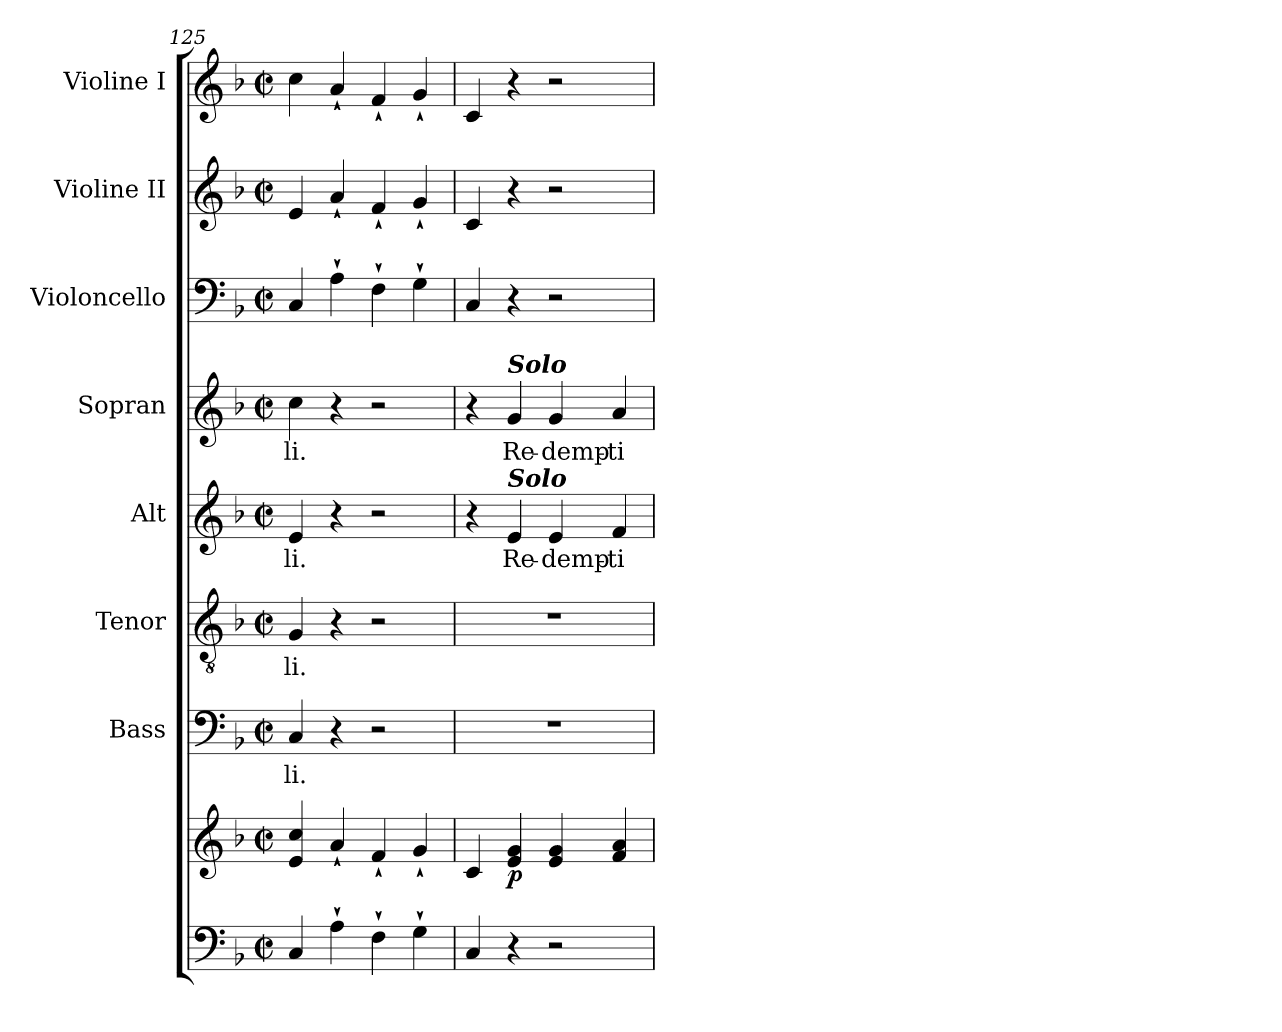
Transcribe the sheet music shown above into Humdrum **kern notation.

**kern	**kern	**dynam	**kern	**text	**kern	**text	**kern	**text	**kern	**text	**kern	**kern	**kern
*part8	*part8	*part8	*part7	*part7	*part6	*part6	*part5	*part5	*part4	*part4	*part3	*part2	*part1
*staff9	*staff8	*staff8/9	*staff7	*staff7	*staff6	*staff6	*staff5	*staff5	*staff4	*staff4	*staff3	*staff2	*staff1
*	*	*	*I"Bass	*	*I"Tenor	*	*I"Alt	*	*I"Sopran	*	*I"Violoncello	*I"Violine II	*I"Violine I
*	*	*	*I'B.	*	*I'T.	*	*I'A.	*	*I'S.	*	*I'Vc.	*I'Vl. II	*I'Vl. I
*clefF4	*clefG2	*	*clefF4	*	*clefGv2	*	*clefG2	*	*clefG2	*	*clefF4	*clefG2	*clefG2
*	*	*	*	*	*	*	*	*	*	*	*ITrd7c12	*	*
*k[b-]	*k[b-]	*	*k[b-]	*	*k[b-]	*	*k[b-]	*	*k[b-]	*	*k[b-]	*k[b-]	*k[b-]
*F:	*F:	*	*F:	*	*F:	*	*F:	*	*F:	*	*F:	*F:	*F:
*M2/2	*M2/2	*	*M2/2	*	*M2/2	*	*M2/2	*	*M2/2	*	*M2/2	*M2/2	*M2/2
*met(c|)	*met(c|)	*	*met(c|)	*	*met(c|)	*	*met(c|)	*	*met(c|)	*	*met(c|)	*met(c|)	*met(c|)
=125	=125	=125	=125	=125	=125	=125	=125	=125	=125	=125	=125	=125	=125
!	!	!	!	!LO:LY:b	!	!LO:LY:b	!	!LO:LY:b	!	!LO:LY:b	!	!	!
4C/	4e/ 4cc/	.	4C/	-li.	4G/	-li.	4e/	-li.	4cc\	-li.	4CC/	4e/	4cc\
4A`>\	4a`</	.	4r	.	4r	.	4r	.	4r	.	4AA`>\	4a`</	4a`</
4F`>\	4f`</	.	2r	.	2r	.	2r	.	2r	.	4FF`>\	4f`</	4f`</
4G`>\	4g`</	.	.	.	.	.	.	.	.	.	4GG`>\	4g`</	4g`</
=126	=126	=126	=126	=126	=126	=126	=126	=126	=126	=126	=126	=126	=126
4C/	4c/	.	1r	.	1r	.	4r	.	4r	.	4CC/	4c/	4c/
!	!	!	!	!	!	!	!	!	!LO:TX:a:Bi:t=Solo	!	!	!	!
!	!	!	!	!	!	!	!LO:TX:a:Bi:t=Solo	!	!	!	!	!	!
!	!	!LO:DY:b	!	!	!	!	!	!LO:LY:b	!	!LO:LY:b	!	!	!
4r	4e/ 4g/	p	.	.	.	.	4e/	Re-	4g/	Re-	4r	4r	4r
!	!	!	!	!	!	!	!	!LO:LY:b	!	!LO:LY:b	!	!	!
2r	4e/ 4g/	.	.	.	.	.	4e/	-demp-	4g/	-demp-	2r	2r	2r
!	!	!	!	!	!	!	!	!LO:LY:b	!	!LO:LY:b	!	!	!
.	4f/ 4a/	.	.	.	.	.	4f/	-ti-	4a/	-ti-	.	.	.
=	=	=	=	=	=	=	=	=	=	=	=	=	=
*-	*-	*-	*-	*-	*-	*-	*-	*-	*-	*-	*-	*-	*-
